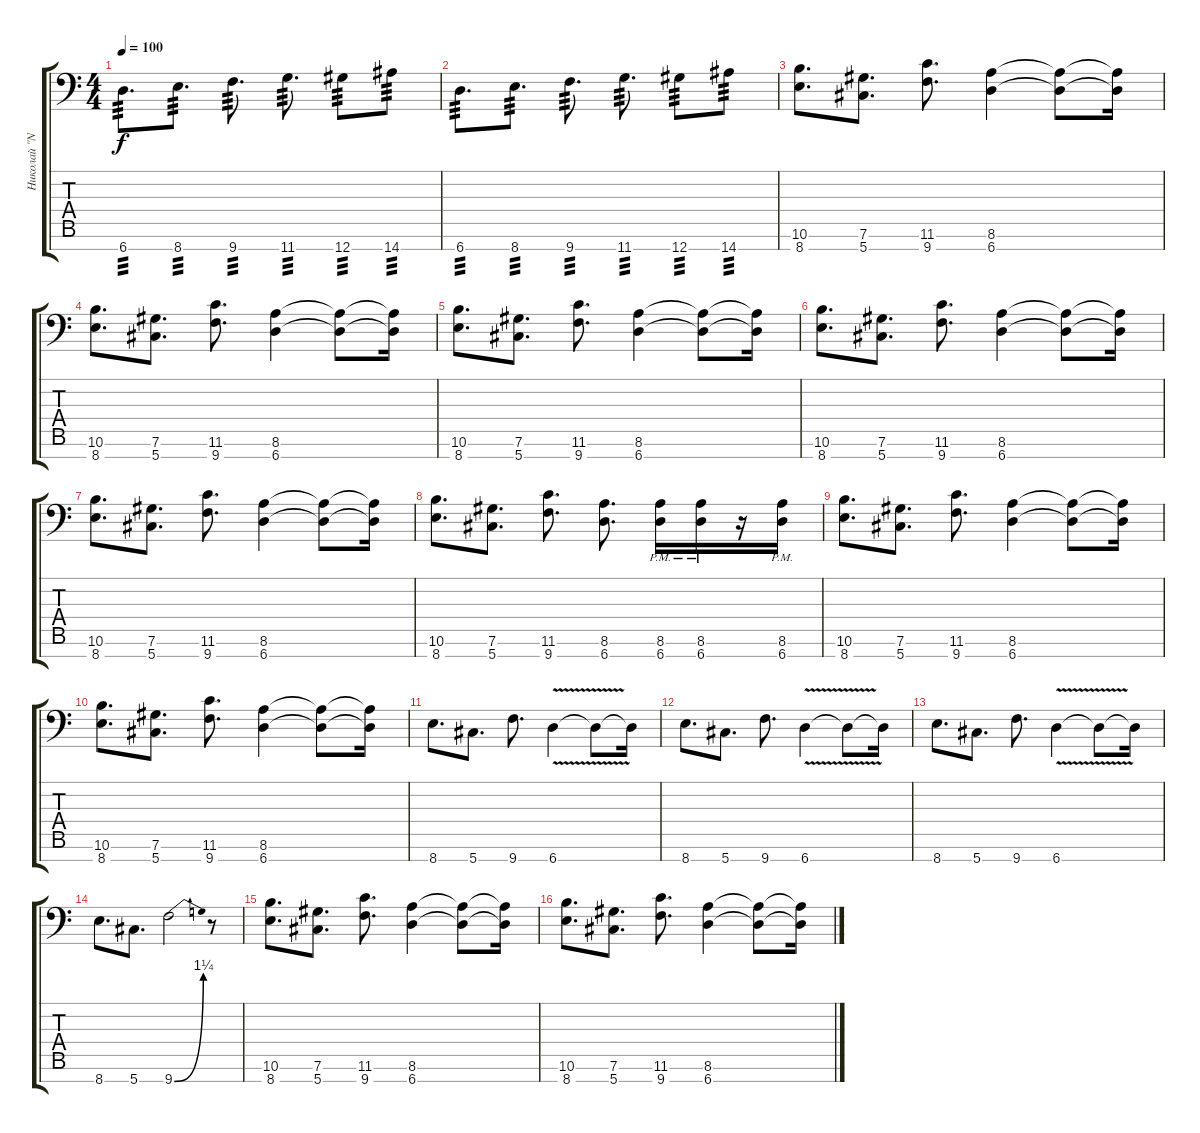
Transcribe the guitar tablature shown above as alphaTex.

\track ("Николай \"Nick\" Юрьев" "Николай \"N") {instrument overdrivenguitar}
\staff {score tabs}
\tuning (Db4 Ab3 E3 B2 Gb2 Db2 Ab1) {hide}
\ts (4 4)
\tempo 100
\clef f4
\ks c
6.7.8{d tp 3 dy f} 8.7.8{d tp 3} 9.7.8{d tp 3} 11.7.8{d tp 3} 12.7.8{tp 3} 14.7.8{tp 3} |
6.7.8{d tp 3} 8.7.8{d tp 3} 9.7.8{d tp 3} 11.7.8{d tp 3} 12.7.8{tp 3} 14.7.8{tp 3} |
(10.6 8.7).8{d} (7.6 5.7).8{d} (11.6 9.7).8{d} (8.6 6.7).4 (8.6{t} 6.7{t}).8 (8.6{t} 6.7{t}).16 |
(10.6 8.7).8{d} (7.6 5.7).8{d} (11.6 9.7).8{d} (8.6 6.7).4 (8.6{t} 6.7{t}).8 (8.6{t} 6.7{t}).16 |
(10.6 8.7).8{d} (7.6 5.7).8{d} (11.6 9.7).8{d} (8.6 6.7).4 (8.6{t} 6.7{t}).8 (8.6{t} 6.7{t}).16 |
(10.6 8.7).8{d} (7.6 5.7).8{d} (11.6 9.7).8{d} (8.6 6.7).4 (8.6{t} 6.7{t}).8 (8.6{t} 6.7{t}).16 |
(10.6 8.7).8{d} (7.6 5.7).8{d} (11.6 9.7).8{d} (8.6 6.7).4 (8.6{t} 6.7{t}).8 (8.6{t} 6.7{t}).16 |
(10.6 8.7).8{d} (7.6 5.7).8{d} (11.6 9.7).8{d} (8.6 6.7).8{d} (8.6{pm} 6.7{pm}).16 (8.6{pm} 6.7{pm}).16 r.16 (8.6{pm} 6.7{pm}).16 |
(10.6 8.7).8{d} (7.6 5.7).8{d} (11.6 9.7).8{d} (8.6 6.7).4 (8.6{t} 6.7{t}).8 (8.6{t} 6.7{t}).16 |
(10.6 8.7).8{d} (7.6 5.7).8{d} (11.6 9.7).8{d} (8.6 6.7).4 (8.6{t} 6.7{t}).8 (8.6{t} 6.7{t}).16 |
8.7.8{d} 5.7.8{d} 9.7.8{d} 6.7{v}.4 6.7{t}.8 6.7{t}.16 |
8.7.8{d} 5.7.8{d} 9.7.8{d} 6.7{v}.4 6.7{t}.8 6.7{t}.16 |
8.7.8{d} 5.7.8{d} 9.7.8{d} 6.7{v}.4 6.7{t}.8 6.7{t}.16 |
8.7.8{d} 5.7.8{d} 9.7{be (bend 0 0 60 5)}.2 r.8 |
(10.6 8.7).8{d} (7.6 5.7).8{d} (11.6 9.7).8{d} (8.6 6.7).4 (8.6{t} 6.7{t}).8 (8.6{t} 6.7{t}).16 |
(10.6 8.7).8{d} (7.6 5.7).8{d} (11.6 9.7).8{d} (8.6 6.7).4 (8.6{t} 6.7{t}).8 (8.6{t} 6.7{t}).16
